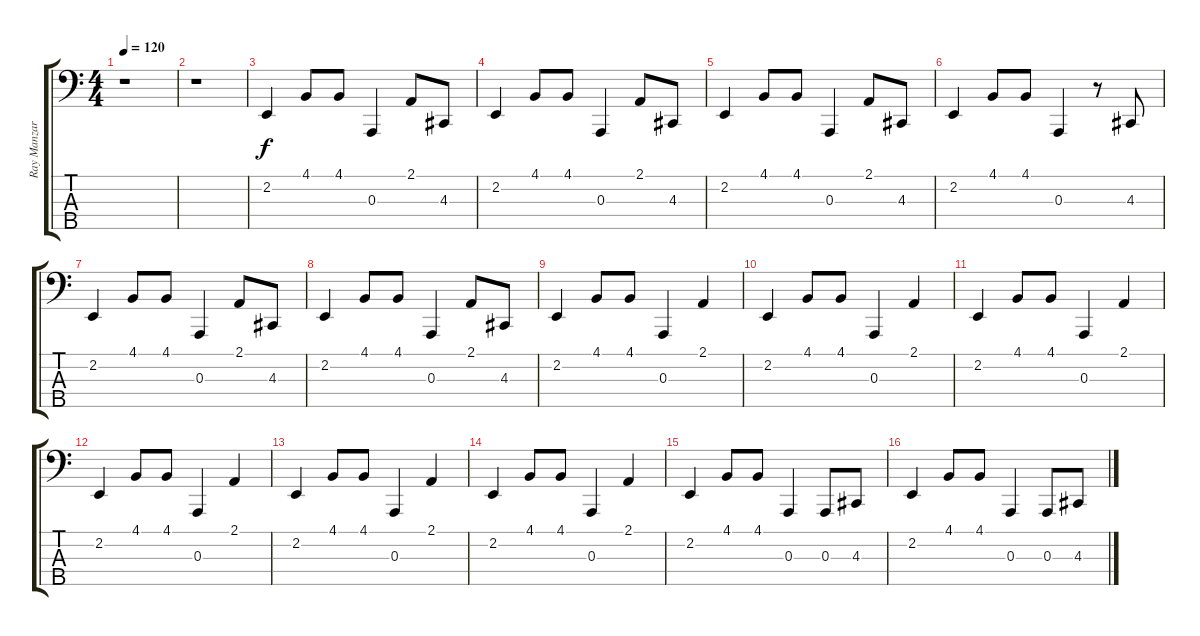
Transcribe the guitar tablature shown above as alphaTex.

\track ("Ray Manzarek" "Ray Manzar") {instrument electricpiano1}
\staff {score tabs}
\tuning (G2 D2 A1 E1 B0) {hide}
\ts (4 4)
\tempo 120
\clef f4
\ks c
r.1{dy f instrument electricpiano1} |
r.1 |
2.2.4 4.1.8 4.1.8 0.3.4 2.1.8 4.3.8 |
2.2.4 4.1.8 4.1.8 0.3.4 2.1.8 4.3.8 |
2.2.4 4.1.8 4.1.8 0.3.4 2.1.8 4.3.8 |
2.2.4 4.1.8 4.1.8 0.3.4 r.8 4.3.8 |
2.2.4 4.1.8 4.1.8 0.3.4 2.1.8 4.3.8 |
2.2.4 4.1.8 4.1.8 0.3.4 2.1.8 4.3.8 |
2.2.4 4.1.8 4.1.8 0.3.4 2.1.4 |
2.2.4 4.1.8 4.1.8 0.3.4 2.1.4 |
2.2.4 4.1.8 4.1.8 0.3.4 2.1.4 |
2.2.4 4.1.8 4.1.8 0.3.4 2.1.4 |
2.2.4 4.1.8 4.1.8 0.3.4 2.1.4 |
2.2.4 4.1.8 4.1.8 0.3.4 2.1.4 |
2.2.4 4.1.8 4.1.8 0.3.4 0.3.8 4.3.8 |
2.2.4 4.1.8 4.1.8 0.3.4 0.3.8 4.3.8
